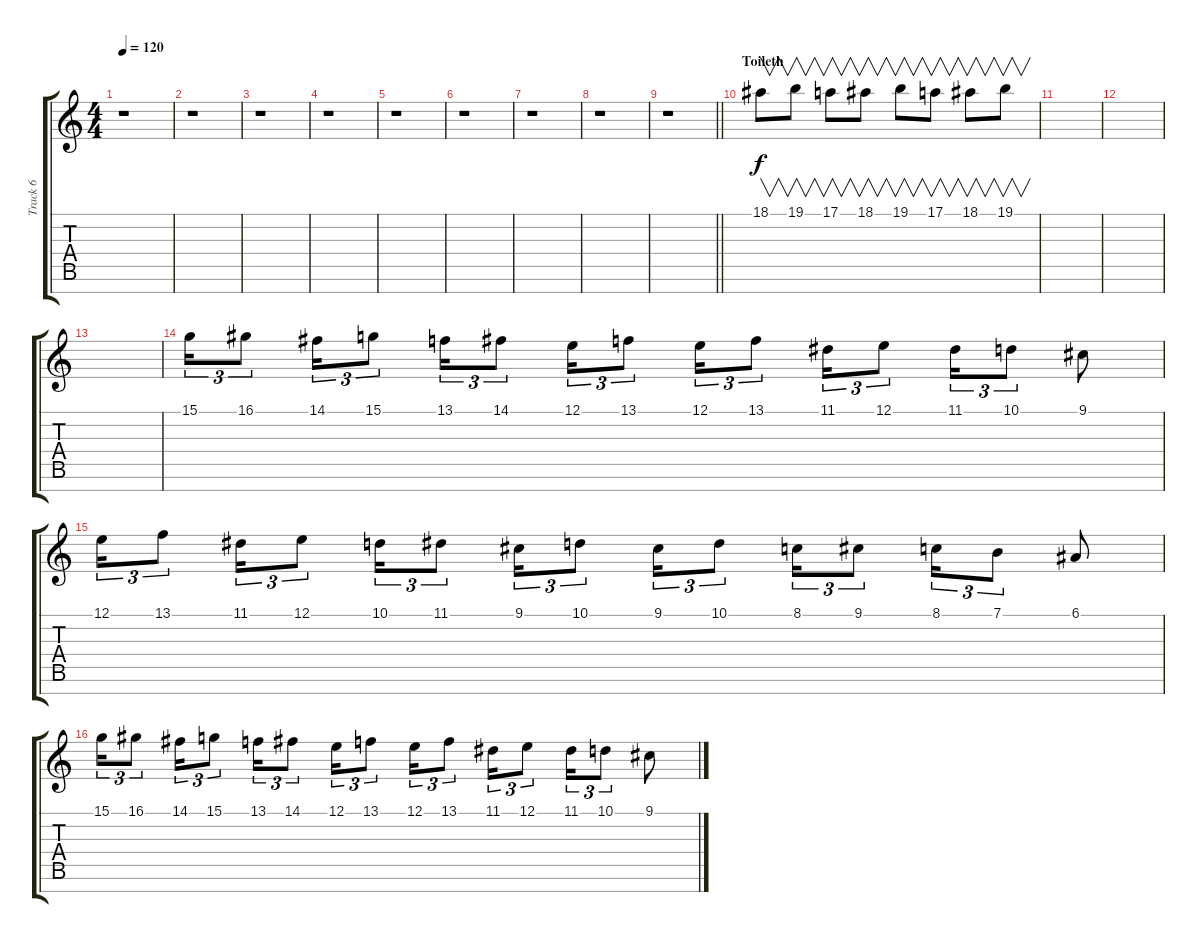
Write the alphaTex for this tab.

\track ("Track 6" "Track 6") {instrument reversecymbal}
\staff {score tabs}
\tuning (E4 B3 G3 D3 A2 E2 B1) {hide}
\ts (4 4)
\tempo 120
\clef g2
\ks c
r.1{dy f} |
r.1 |
r.1 |
r.1 |
r.1 |
r.1 |
r.1 |
r.1 |
\barLineRight lightlight
r.1 |
\section ("" "Toileth")
18.1.8{v instrument lead2sawtooth} 19.1.8{v} 17.1.8{v} 18.1.8{v} 19.1.8{v} 17.1.8{v} 18.1.8{v} 19.1.8{v} |
|
|
|
15.1.16{tu (3 2)} 16.1.8{tu (3 2)} 14.1.16{tu (3 2)} 15.1.8{tu (3 2)} 13.1.16{tu (3 2)} 14.1.8{tu (3 2)} 12.1.16{tu (3 2)} 13.1.8{tu (3 2)} 12.1.16{tu (3 2)} 13.1.8{tu (3 2)} 11.1.16{tu (3 2)} 12.1.8{tu (3 2)} 11.1.16{tu (3 2)} 10.1.8{tu (3 2)} 9.1.8 |
12.1.16{tu (3 2)} 13.1.8{tu (3 2)} 11.1.16{tu (3 2)} 12.1.8{tu (3 2)} 10.1.16{tu (3 2)} 11.1.8{tu (3 2)} 9.1.16{tu (3 2)} 10.1.8{tu (3 2)} 9.1.16{tu (3 2)} 10.1.8{tu (3 2)} 8.1.16{tu (3 2)} 9.1.8{tu (3 2)} 8.1.16{tu (3 2)} 7.1.8{tu (3 2)} 6.1.8 |
15.1.16{tu (3 2)} 16.1.8{tu (3 2)} 14.1.16{tu (3 2)} 15.1.8{tu (3 2)} 13.1.16{tu (3 2)} 14.1.8{tu (3 2)} 12.1.16{tu (3 2)} 13.1.8{tu (3 2)} 12.1.16{tu (3 2)} 13.1.8{tu (3 2)} 11.1.16{tu (3 2)} 12.1.8{tu (3 2)} 11.1.16{tu (3 2)} 10.1.8{tu (3 2)} 9.1.8
